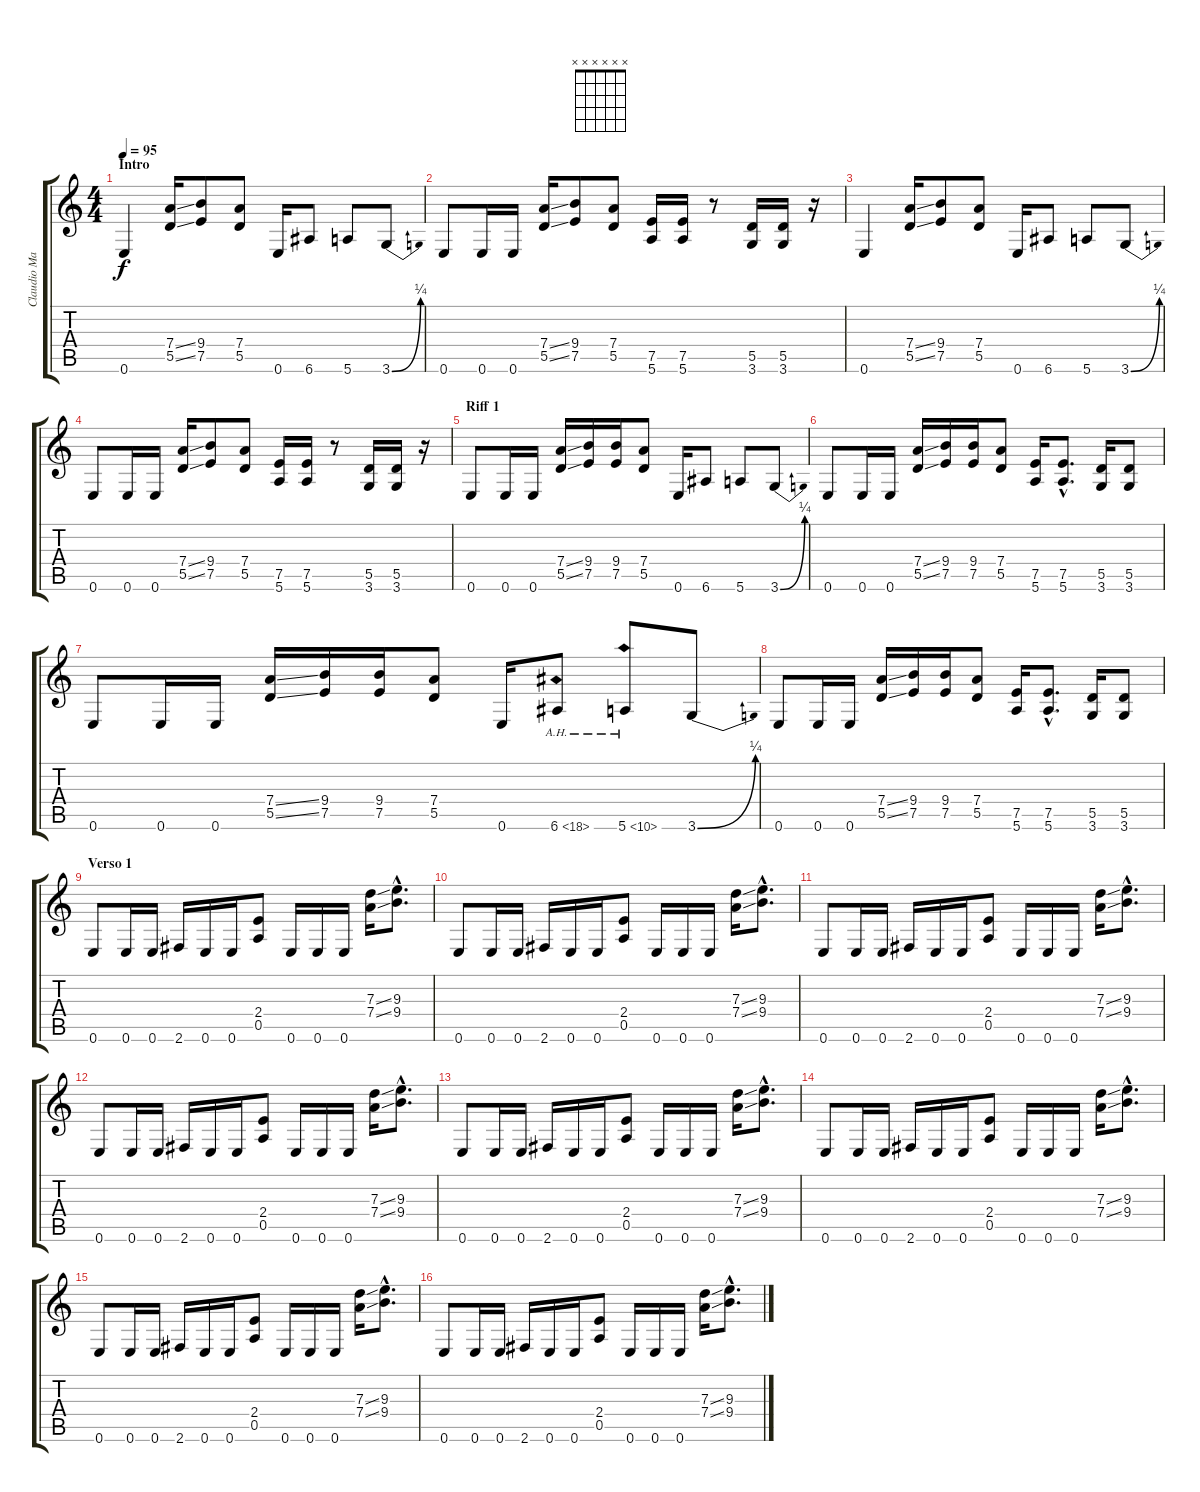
\track ("Claudio Marciello (Gtr 1)" "Claudio Ma") {instrument distortionguitar}
\staff {score tabs}
\tuning (E4 B3 G3 D3 A2 E2) {hide}
\chord ("" x x x x x x) {firstfret 0}
\ts (4 4)
\section ("" "Intro")
\tempo 95
\clef g2
\ks c
0.6.4{ch "" dy f instrument distortionguitar} (7.4{ss} 5.5{ss}).16 (9.4 7.5).8 (7.4 5.5).8 0.6.16 6.6.8 5.6.8 3.6{be (bend 0 0 60 1)}.8 |
0.6.8 0.6.16 0.6.16 (7.4{ss} 5.5{ss}).16 (9.4 7.5).8 (7.4 5.5).8 (7.5 5.6).16 (7.5 5.6).16 r.8 (5.5 3.6).16 (5.5 3.6).16 r.16 |
0.6.4 (7.4{ss} 5.5{ss}).16 (9.4 7.5).8 (7.4 5.5).8 0.6.16 6.6.8 5.6.8 3.6{be (bend 0 0 60 1)}.8 |
0.6.8 0.6.16 0.6.16 (7.4{ss} 5.5{ss}).16 (9.4 7.5).8 (7.4 5.5).8 (7.5 5.6).16 (7.5 5.6).16 r.8 (5.5 3.6).16 (5.5 3.6).16 r.16 |
\section ("" "Riff 1")
0.6.8 0.6.16 0.6.16 (7.4{ss} 5.5{ss}).16 (9.4 7.5).16 (9.4 7.5).16 (7.4 5.5).8 0.6.16 6.6.8 5.6.8 3.6{be (bend 0 0 60 1)}.8 |
0.6.8 0.6.16 0.6.16 (7.4{ss} 5.5{ss}).16 (9.4 7.5).16 (9.4 7.5).16 (7.4 5.5).8 (7.5 5.6).16 (7.5{hac} 5.6{hac}).8{d} (5.5 3.6).16 (5.5 3.6).8 |
0.6.8 0.6.16 0.6.16 (7.4{ss} 5.5{ss}).16 (9.4 7.5).16 (9.4 7.5).16 (7.4 5.5).8 0.6.16 6.6{ah 12}.8 5.6{ah 5}.8 3.6{be (bend 0 0 60 1)}.8 |
0.6.8{instrument distortionguitar} 0.6.16 0.6.16 (7.4{ss} 5.5{ss}).16 (9.4 7.5).16 (9.4 7.5).16 (7.4 5.5).8 (7.5 5.6).16 (7.5{hac} 5.6{hac}).8{d} (5.5 3.6).16 (5.5 3.6).8 |
\section ("" "Verso 1")
0.6.8 0.6.16 0.6.16 2.6.16 0.6.16 0.6.16 (2.4 0.5).8 0.6.16 0.6.16 0.6.16 (7.3{ss} 7.4{ss}).16 (9.3{hac} 9.4{hac}).8{d} |
0.6.8 0.6.16 0.6.16 2.6.16 0.6.16 0.6.16 (2.4 0.5).8 0.6.16 0.6.16 0.6.16 (7.3{ss} 7.4{ss}).16 (9.3{hac} 9.4{hac}).8{d} |
0.6.8 0.6.16 0.6.16 2.6.16 0.6.16 0.6.16 (2.4 0.5).8 0.6.16 0.6.16 0.6.16 (7.3{ss} 7.4{ss}).16 (9.3{hac} 9.4{hac}).8{d} |
0.6.8 0.6.16 0.6.16 2.6.16 0.6.16 0.6.16 (2.4 0.5).8 0.6.16 0.6.16 0.6.16 (7.3{ss} 7.4{ss}).16 (9.3{hac} 9.4{hac}).8{d} |
0.6.8 0.6.16 0.6.16 2.6.16 0.6.16 0.6.16 (2.4 0.5).8 0.6.16 0.6.16 0.6.16 (7.3{ss} 7.4{ss}).16 (9.3{hac} 9.4{hac}).8{d} |
0.6.8 0.6.16 0.6.16 2.6.16 0.6.16 0.6.16 (2.4 0.5).8 0.6.16 0.6.16 0.6.16 (7.3{ss} 7.4{ss}).16 (9.3{hac} 9.4{hac}).8{d} |
0.6.8 0.6.16 0.6.16 2.6.16 0.6.16 0.6.16 (2.4 0.5).8 0.6.16 0.6.16 0.6.16 (7.3{ss} 7.4{ss}).16 (9.3{hac} 9.4{hac}).8{d} |
0.6.8 0.6.16 0.6.16 2.6.16 0.6.16 0.6.16 (2.4 0.5).8 0.6.16 0.6.16 0.6.16 (7.3{ss} 7.4{ss}).16 (9.3{hac} 9.4{hac}).8{d}
